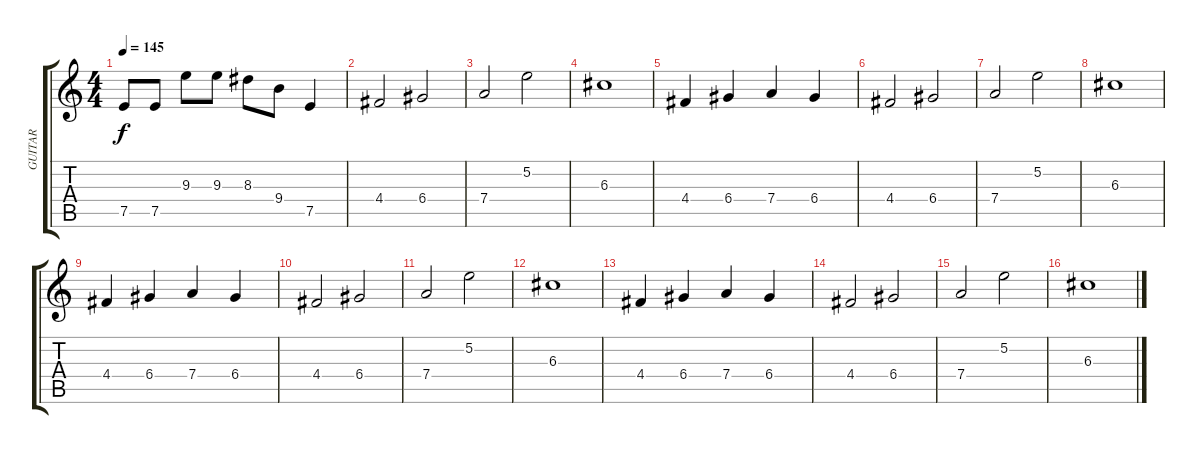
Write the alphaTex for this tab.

\track ("GUITAR" "GUITAR") {instrument overdrivenguitar}
\staff {score tabs}
\tuning (E4 B3 G3 D3 A2 E2) {hide}
\ts (4 4)
\tempo 145
\clef g2
\ks c
7.5.8{dy f} 7.5.8 9.3.8 9.3.8 8.3.8 9.4.8 7.5.4 |
4.4.2 6.4.2 |
7.4.2 5.2.2 |
6.3.1 |
4.4.4 6.4.4 7.4.4 6.4.4 |
4.4.2 6.4.2 |
7.4.2 5.2.2 |
6.3.1 |
4.4.4 6.4.4 7.4.4 6.4.4 |
4.4.2 6.4.2 |
7.4.2 5.2.2 |
6.3.1 |
4.4.4 6.4.4 7.4.4 6.4.4 |
4.4.2 6.4.2 |
7.4.2 5.2.2 |
6.3.1
